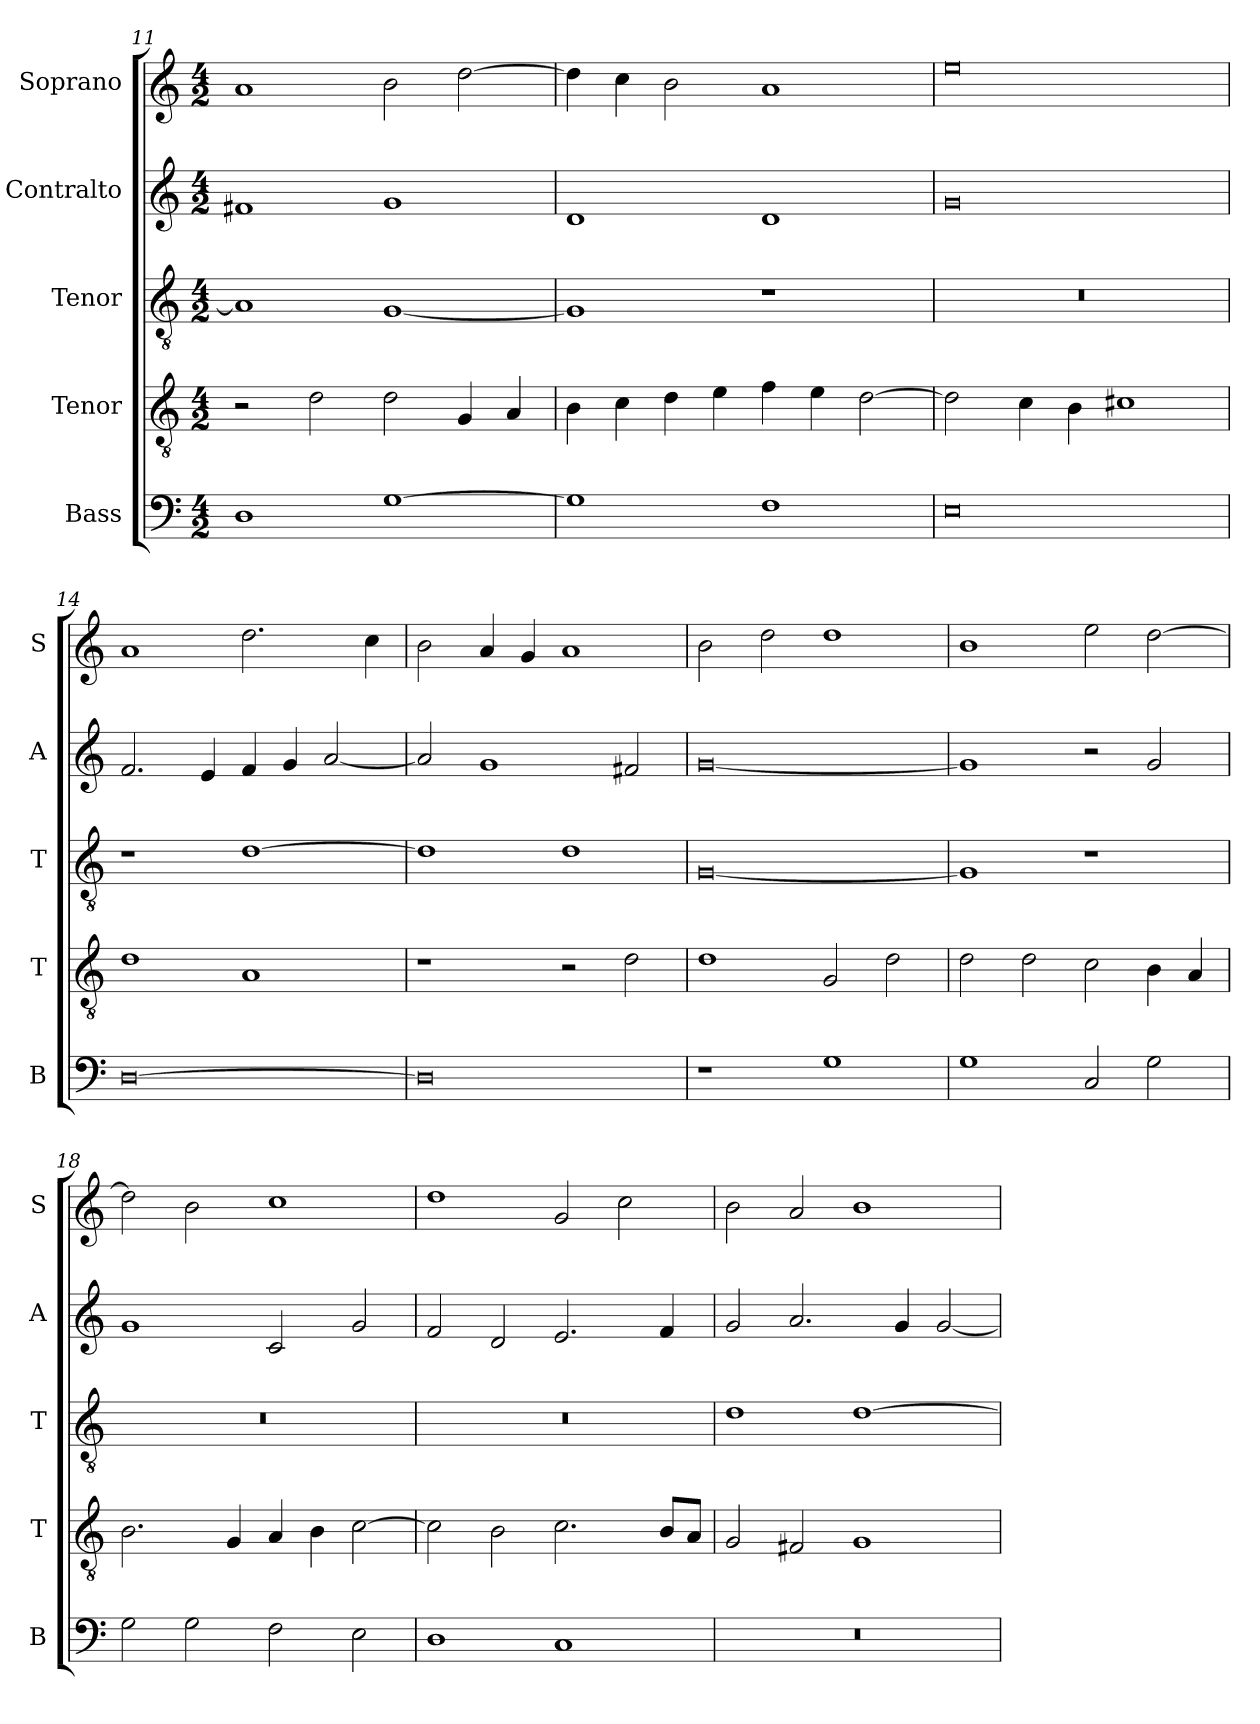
**kern	**kern	**kern	**kern	**kern
*part5	*part4	*part3	*part2	*part1
*staff5	*staff4	*staff3	*staff2	*staff1
*I"Bass	*I"Tenor	*I"Tenor	*I"Contralto	*I"Soprano
*I'B	*I'T	*I'T	*I'A	*I'S
*clefF4	*clefGv2	*clefGv2	*clefG2	*clefG2
*k[]	*k[]	*k[]	*k[]	*k[]
*G:mix	*G:mix	*G:mix	*G:mix	*G:mix
*M4/2	*M4/2	*M4/2	*M4/2	*M4/2
=11	=11	=11	=11	=11
1D	2r	1A]	1f#X	1a
.	2d	.	.	.
[1G	2d	[1G	1g	2b
.	4G	.	.	[2dd
.	4A	.	.	.
=12	=12	=12	=12	=12
1G]	4B	1G]	1d	4dd]
.	4c	.	.	4cc
.	4d	.	.	2b
.	4e	.	.	.
1F	4f	1r	1d	1a
.	4e	.	.	.
.	[2d	.	.	.
=13	=13	=13	=13	=13
0E	2d]	0r	0g	0ee
.	4c	.	.	.
.	4B	.	.	.
.	1c#X	.	.	.
=14	=14	=14	=14	=14
[0D	1d	1r	2.f	1a
.	.	.	4e	.
.	1A	[1d	4f	2.dd
.	.	.	4g	.
.	.	.	[2a	.
.	.	.	.	4cc
=15	=15	=15	=15	=15
0D]	1r	1d]	2a]	2b
.	.	.	1g	4a
.	.	.	.	4g
.	2r	1d	.	1a
.	2d	.	2f#X	.
=16	=16	=16	=16	=16
1r	1d	[0G	[0g	2b
.	.	.	.	2dd
1G	2G	.	.	1dd
.	2d	.	.	.
=17	=17	=17	=17	=17
1G	2d	1G]	1g]	1b
.	2d	.	.	.
2C	2c	1r	2r	2ee
2G	4B	.	2g	[2dd
.	4A	.	.	.
=18	=18	=18	=18	=18
2G	2.B	0r	1g	2dd]
2G	.	.	.	2b
.	4G	.	.	.
2F	4A	.	2c	1cc
.	4B	.	.	.
2E	[2c	.	2g	.
=19	=19	=19	=19	=19
1D	2c]	0r	2f	1dd
.	2B	.	2d	.
1C	2.c	.	2.e	2g
.	.	.	.	2cc
.	8B/L	.	4f	.
.	8A/J	.	.	.
=20	=20	=20	=20	=20
0r	2G	1d	2g	2b
.	2F#X	.	2.a	2a
.	1G	[1d	.	1b
.	.	.	4g	.
.	.	.	[2g	.
=	=	=	=	=
*-	*-	*-	*-	*-
